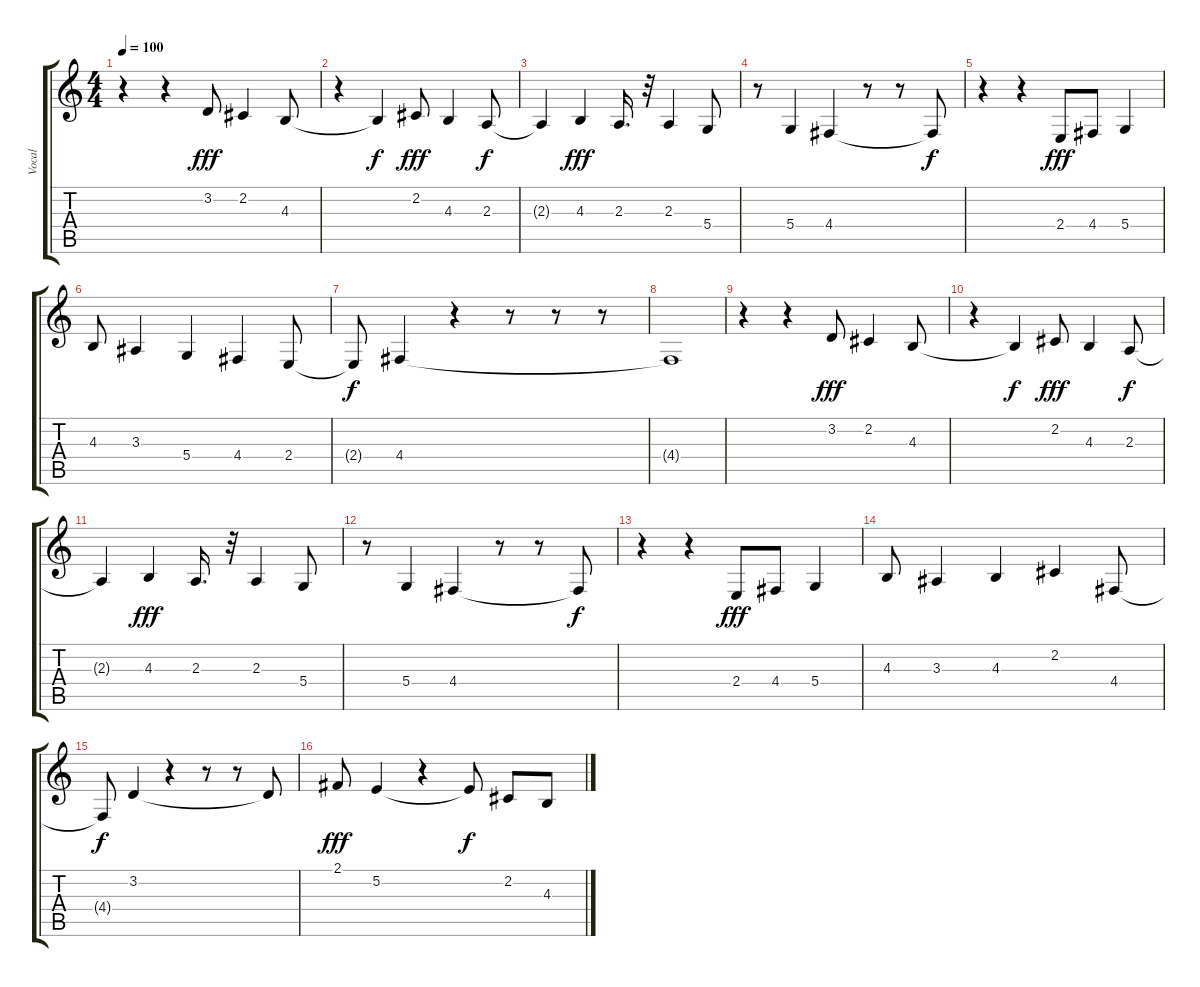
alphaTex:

\track ("Vocal" "Vocal") {instrument flute}
\staff {score tabs}
\tuning (E4 B3 G3 D3 A2 E2) {hide}
\ts (4 4)
\tempo 100
\clef g2
\ks c
r.4{dy fff} r.4 3.2.8 2.2.4 4.3.8 |
r.4 4.3{t}.4{dy f} 2.2.8{dy fff} 4.3.4 2.3.8{dy f} |
2.3{t}.4 4.3.4{dy fff} 2.3.16{d} r.32 2.3.4 5.4.8 |
r.8 5.4.4 4.4.4 r.8 r.8 4.4{t}.8{dy f} |
r.4 r.4 2.4.8{dy fff} 4.4.8 5.4.4 |
4.3.8 3.3.4 5.4.4 4.4.4 2.4.8 |
2.4{t}.8{dy f} 4.4.4 r.4 r.8 r.8 r.8 |
4.4{t}.1 |
r.4 r.4 3.2.8{dy fff} 2.2.4 4.3.8 |
r.4 4.3{t}.4{dy f} 2.2.8{dy fff} 4.3.4 2.3.8{dy f} |
2.3{t}.4 4.3.4{dy fff} 2.3.16{d} r.32 2.3.4 5.4.8 |
r.8 5.4.4 4.4.4 r.8 r.8 4.4{t}.8{dy f} |
r.4 r.4 2.4.8{dy fff} 4.4.8 5.4.4 |
4.3.8 3.3.4 4.3.4 2.2.4 4.4.8 |
4.4{t}.8{dy f} 3.2.4 r.4 r.8 r.8 3.2{t}.8 |
2.1.8{dy fff} 5.2.4 r.4 5.2{t}.8{dy f} 2.2.8 4.3.8
